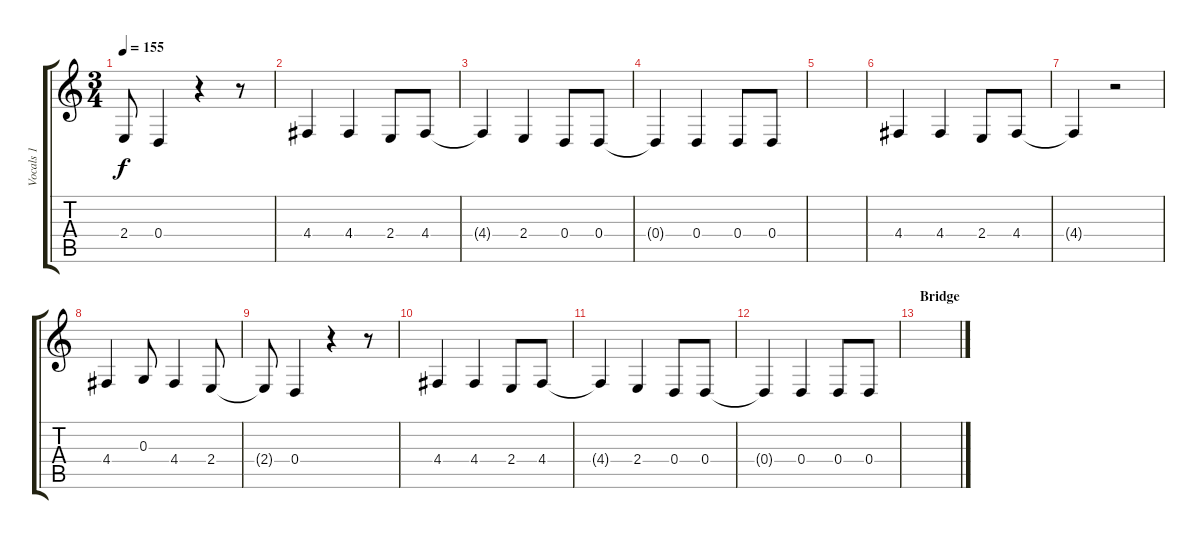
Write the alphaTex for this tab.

\track ("Vocals 1" "Vocals 1") {instrument violin}
\staff {score tabs}
\tuning (E4 B3 G3 D3 A2 E2) {hide}
\ts (3 4)
\tempo 155
\clef g2
\ks c
2.4{t}.8{dy f} 0.4.4 r.4 r.8 |
4.4.4 4.4.4 2.4.8 4.4.8 |
4.4{t}.4 2.4.4 0.4.8 0.4.8 |
0.4{t}.4 0.4.4 0.4.8 0.4.8 |
|
4.4.4 4.4.4 2.4.8 4.4.8 |
4.4{t}.4 r.2 |
4.4.4 0.3.8 4.4.4 2.4.8 |
2.4{t}.8 0.4.4 r.4 r.8 |
4.4.4 4.4.4 2.4.8 4.4.8 |
4.4{t}.4 2.4.4 0.4.8 0.4.8 |
0.4{t}.4 0.4.4 0.4.8 0.4.8 |
\section ("" "Bridge")
